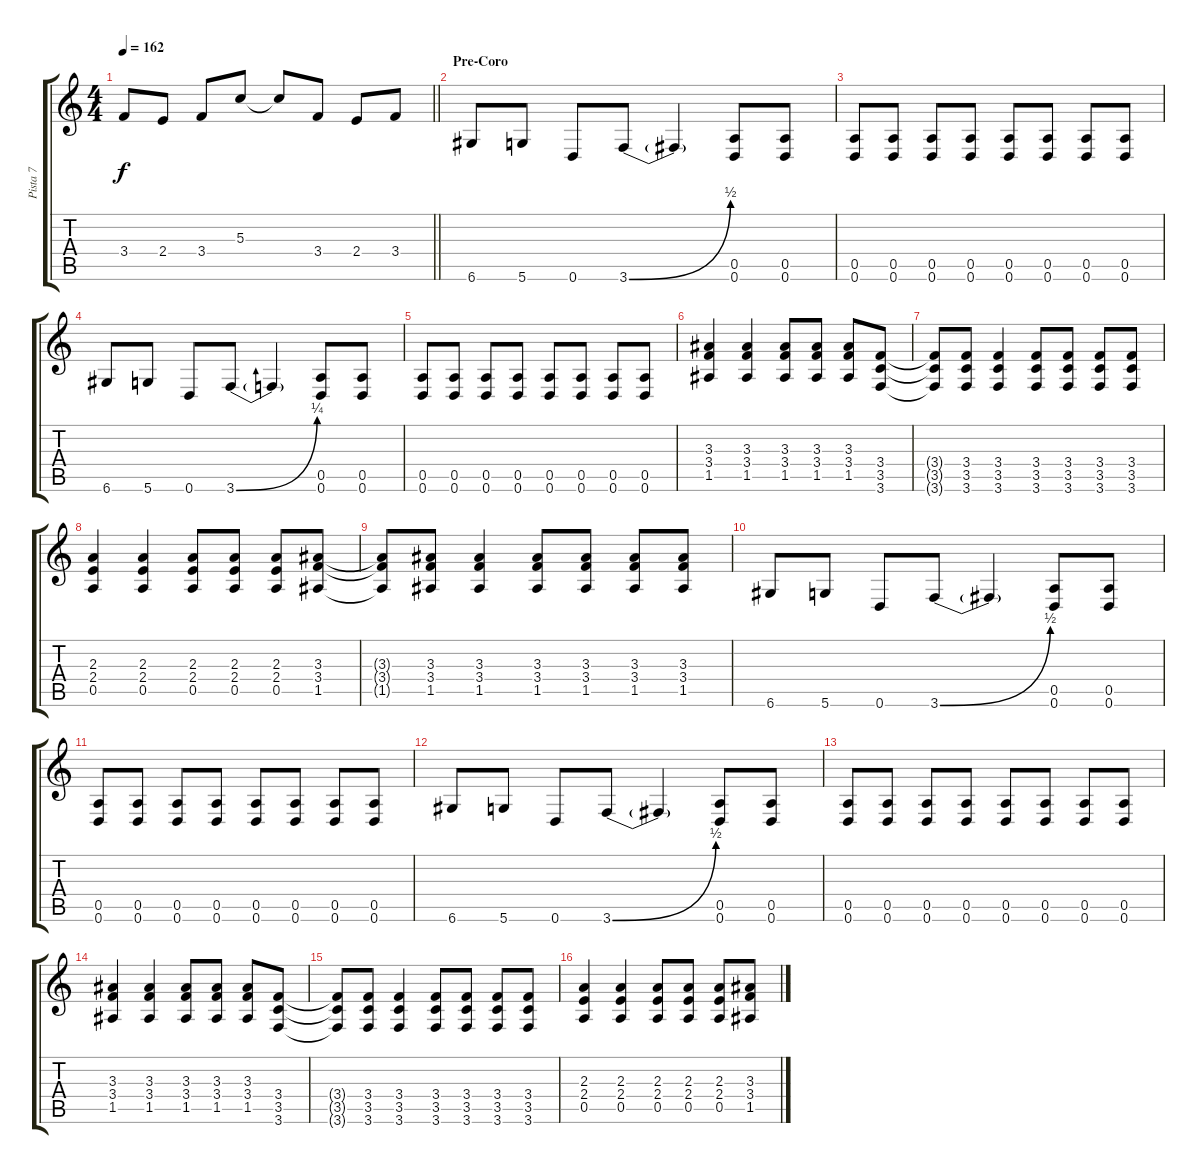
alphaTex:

\track ("Pista 7" "Pista 7") {instrument distortionguitar}
\staff {score tabs}
\tuning (E4 B3 G3 D3 A2 D2) {hide}
\ts (4 4)
\tempo 162
\clef g2
\barLineRight lightlight
\ks c
3.4{t}.8{dy f} 2.4.8 3.4.8 5.3.8 5.3{t}.8 3.4.8 2.4.8 3.4.8 |
\section ("" "Pre-Coro")
6.6.8 5.6.8 0.6.8 3.6{be (bend 0 0 60 2)}.8 3.6{t}.4 (0.5 0.6).8 (0.5 0.6).8 |
(0.5 0.6).8 (0.5 0.6).8 (0.5 0.6).8 (0.5 0.6).8 (0.5 0.6).8 (0.5 0.6).8 (0.5 0.6).8 (0.5 0.6).8 |
6.6.8 5.6.8 0.6.8 3.6{be (bend 0 0 60 1)}.8 3.6{t}.4 (0.5 0.6).8 (0.5 0.6).8 |
(0.5 0.6).8 (0.5 0.6).8 (0.5 0.6).8 (0.5 0.6).8 (0.5 0.6).8 (0.5 0.6).8 (0.5 0.6).8 (0.5 0.6).8 |
(3.3 3.4 1.5).4 (3.3 3.4 1.5).4 (3.3 3.4 1.5).8 (3.3 3.4 1.5).8 (3.3 3.4 1.5).8 (3.4 3.5 3.6).8 |
(3.4{t} 3.5{t} 3.6{t}).8 (3.4 3.5 3.6).8 (3.4 3.5 3.6).4 (3.4 3.5 3.6).8 (3.4 3.5 3.6).8 (3.4 3.5 3.6).8 (3.4 3.5 3.6).8 |
(2.3 2.4 0.5).4 (2.3 2.4 0.5).4 (2.3 2.4 0.5).8 (2.3 2.4 0.5).8 (2.3 2.4 0.5).8 (3.3 3.4 1.5).8 |
(3.3{t} 3.4{t} 1.5{t}).8 (3.3 3.4 1.5).8 (3.3 3.4 1.5).4 (3.3 3.4 1.5).8 (3.3 3.4 1.5).8 (3.3 3.4 1.5).8 (3.3 3.4 1.5).8 |
6.6.8 5.6.8 0.6.8 3.6{be (bend 0 0 60 2)}.8 3.6{t}.4 (0.5 0.6).8 (0.5 0.6).8 |
(0.5 0.6).8 (0.5 0.6).8 (0.5 0.6).8 (0.5 0.6).8 (0.5 0.6).8 (0.5 0.6).8 (0.5 0.6).8 (0.5 0.6).8 |
6.6.8 5.6.8 0.6.8 3.6{be (bend 0 0 60 2)}.8 3.6{t}.4 (0.5 0.6).8 (0.5 0.6).8 |
(0.5 0.6).8 (0.5 0.6).8 (0.5 0.6).8 (0.5 0.6).8 (0.5 0.6).8 (0.5 0.6).8 (0.5 0.6).8 (0.5 0.6).8 |
(3.3 3.4 1.5).4 (3.3 3.4 1.5).4 (3.3 3.4 1.5).8 (3.3 3.4 1.5).8 (3.3 3.4 1.5).8 (3.4 3.5 3.6).8 |
(3.4{t} 3.5{t} 3.6{t}).8 (3.4 3.5 3.6).8 (3.4 3.5 3.6).4 (3.4 3.5 3.6).8 (3.4 3.5 3.6).8 (3.4 3.5 3.6).8 (3.4 3.5 3.6).8 |
(2.3 2.4 0.5).4 (2.3 2.4 0.5).4 (2.3 2.4 0.5).8 (2.3 2.4 0.5).8 (2.3 2.4 0.5).8 (3.3 3.4 1.5).8
